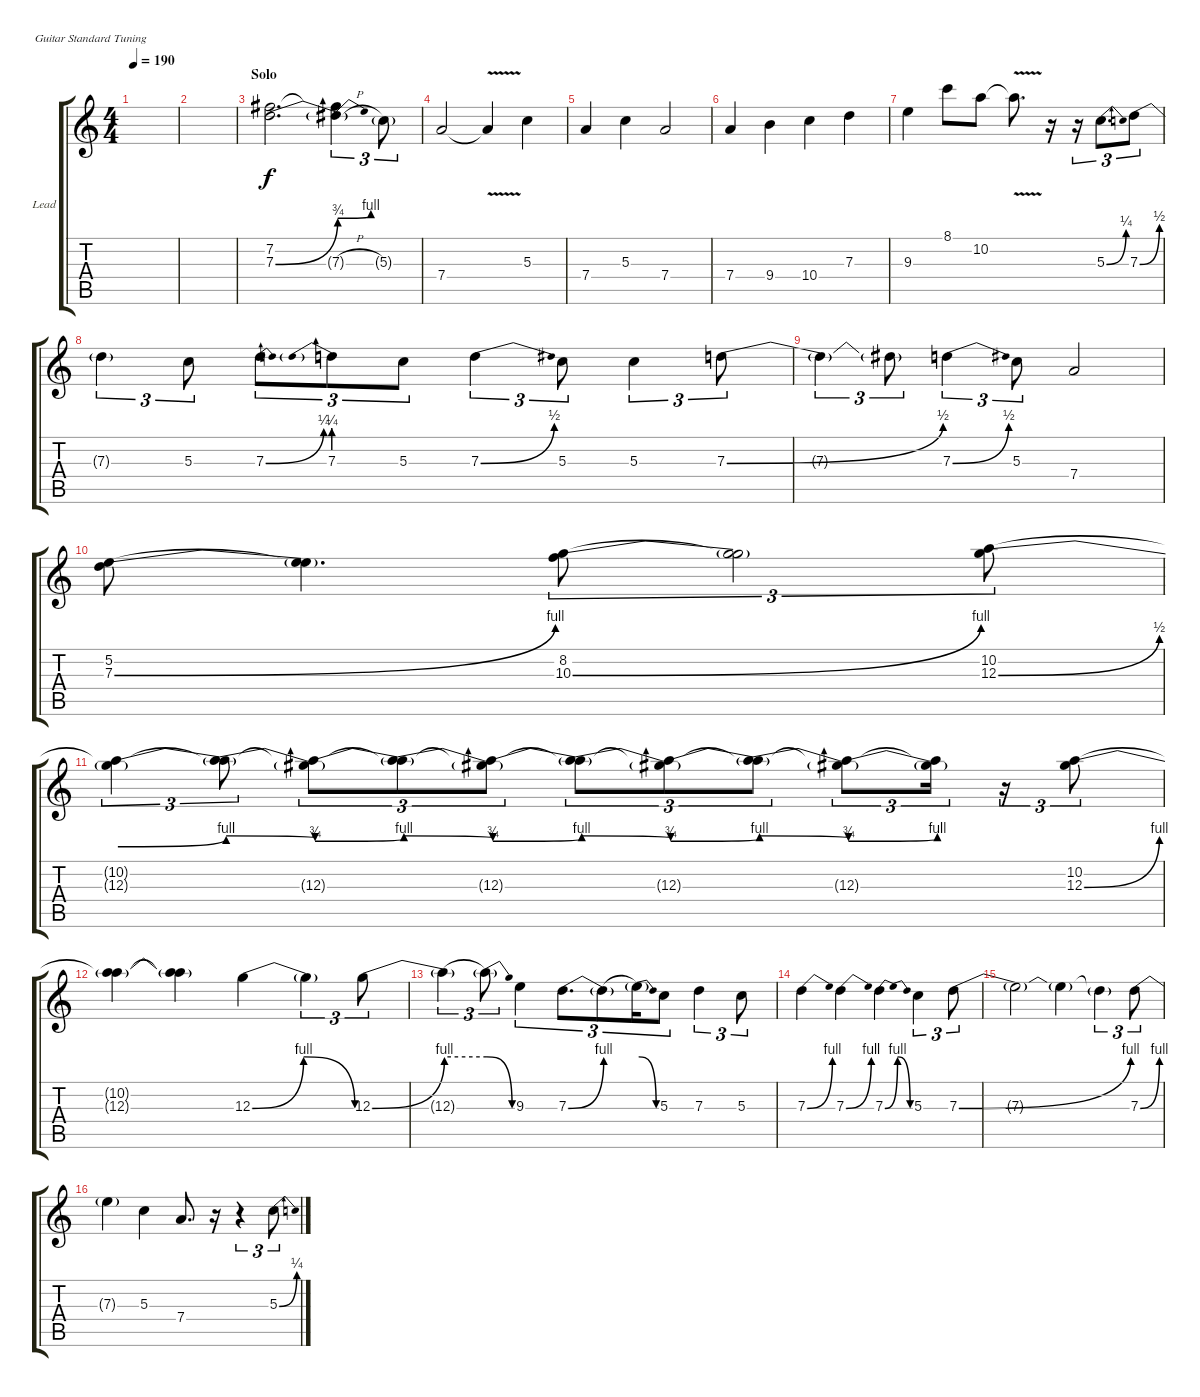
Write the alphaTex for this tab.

\bracketExtendMode groupsimilarinstruments
\firstSystemTrackNameOrientation horizontal
\otherSystemsTrackNameOrientation horizontal
\track ("Guitar Lead" "Lead") {instrument distortionguitar}
\staff {score tabs}
\tuning (E4 B3 G3 D3 A2 E2)
\ts (4 4)
\tempo 190
\clef g2
\scale
0.333333
\ks c
|
\scale
0.333333 |
\section ("" "Solo")
\scale
0.333333 (7.3{be (bend 0 0 60 3)} 7.2).2{d} (7.3{be (bend 0 3 60 4) h t} 7.2{t}).4{tu (3 2)} 5.3{g}.8{tu (3 2)} |
\scale
0.333333 7.4.2 7.4{v t}.4 5.3.4 |
\scale
0.333333 7.4.4 5.3.4 7.4.2 |
\scale
0.333333 7.4.4 9.4.4 10.4.4 7.3.4 |
\scale
0.333333 9.3.4 8.1.8 10.2.8 10.2{v t}.8{d} r.16 r.16{tu (3 2)} 5.3{be (bend 16.2 0 25.2 1)}.8{d tu (3 2)} 7.3{be (bend 15.6 0 39 2)}.8{tu (3 2)} |
\scale
0.333333 7.3{t}.4{tu (3 2)} 5.3.8{tu (3 2)} 7.3{be (bend 19.8 0 33.6 1)}.8{tu (3 2)} 7.3{be (prebend 0 1 60 1)}.8{tu (3 2)} 5.3.8{tu (3 2)} 7.3{be (bend 9 0 49.199999999999996 2)}.4{tu (3 2)} 5.3.8{tu (3 2)} 5.3.4{tu (3 2)} 7.3{be (bend 0 0 59.4 2)}.8{tu (3 2)} |
\scale
0.333333 7.3{t}.4{tu (3 2)} 7.3{t}.8{tu (3 2)} 7.3{be (bend 0 0 59.4 2)}.4{tu (3 2)} 5.3.8{tu (3 2)} 7.4.2 |
\scale
0.333333 (7.3{be (bend 0.6 0 59.4 4)} 5.2).8 (7.3{t} 5.2{t}).4{d} (10.3{be (bend 0.6 0 59.4 4)} 8.2).8{tu (3 2)} (10.3{t} 8.2{t}).2{tu (3 2)} (12.3{be (bend 0 0 60 2)} 10.2).8{tu (3 2)} |
\scale
0.333333 (12.3{be (bend 0 2 60 4) t} 10.2{t}).4{tu (3 2)} (12.3{be (release 26.4 4 31.799999999999997 3) t} 10.2{t}).8{tu (3 2)} (12.3{be (bend 26.4 3 31.799999999999997 4) t} 10.2{t}).8{tu (3 2)} (12.3{be (release 25.8 4 30 3) t} 10.2{t}).8{tu (3 2)} (12.3{be (bend 23.4 3 27 4) t} 10.2{t}).8{tu (3 2)} (12.3{be (release 25.8 4 30 3) t} 10.2{t}).8{tu (3 2)} (12.3{be (bend 25.8 3 30 4) t} 10.2{t}).8{tu (3 2)} (12.3{be (release 25.8 4 30 3) t} 10.2{t}).8{tu (3 2)} (12.3{be (bend 26.4 3 30.599999999999998 4) t} 10.2{t}).8{tu (3 2)} (12.3{be (hold 0 0 60 0) t} 10.2{t}).16{tu (3 2)} r.16{tu (3 2)} (12.3{be (bend 0.6 0 21 4)} 10.2).8{tu (3 2)} |
\scale
0.333333 (12.3{t} 10.2{t}).4 (12.3{t} 10.2{t}).4 12.3{be (bendrelease 9 0 38.4 4 51 4 59.4 0)}.4 12.3{t}.4{tu (3 2)} 12.3{be (bend 52.199999999999996 0 59.4 4)}.8{tu (3 2)} |
\scale
0.333333 12.3{be (hold 0 4 60 4) t}.4{tu (3 2)} 12.3{be (release 18 4 37.199999999999996 0) t}.8{tu (3 2)} 9.3.4{tu (3 2)} 7.3{be (bend 34.8 0 59.4 4)}.8{d tu (3 2)} 7.3{be (hold 0 0 60 0) t}.8{tu (3 2)} 7.3{be (release 19.8 4 39.6 0) t}.16{tu (3 2)} 5.3.8{tu (3 2)} 7.3.4{tu (3 2)} 5.3.8{tu (3 2)} |
\scale
0.333333 7.3{be (bend 8.4 0 19.2 4)}.4 7.3{be (bend 11.4 0 21.599999999999998 4)}.4 7.3{be (bendrelease 11.4 0 18 4 42 4 48.6 0)}.4 5.3.4{tu (3 2)} 7.3{be (bend 0 0 45 4)}.8{tu (3 2)} |
\scale
0.333333 7.3{t}.2 7.3{t}.4 7.3{t}.4{tu (3 2)} 7.3{be (bend 0.6 0 11.4 4)}.8{tu (3 2)} |
\scale
0.333333 7.3{t}.4 5.3.4 7.4.8{d} r.16 r.4{tu (3 2)} 5.3{be (bend 15.6 0 21.599999999999998 1)}.8{tu (3 2)}
